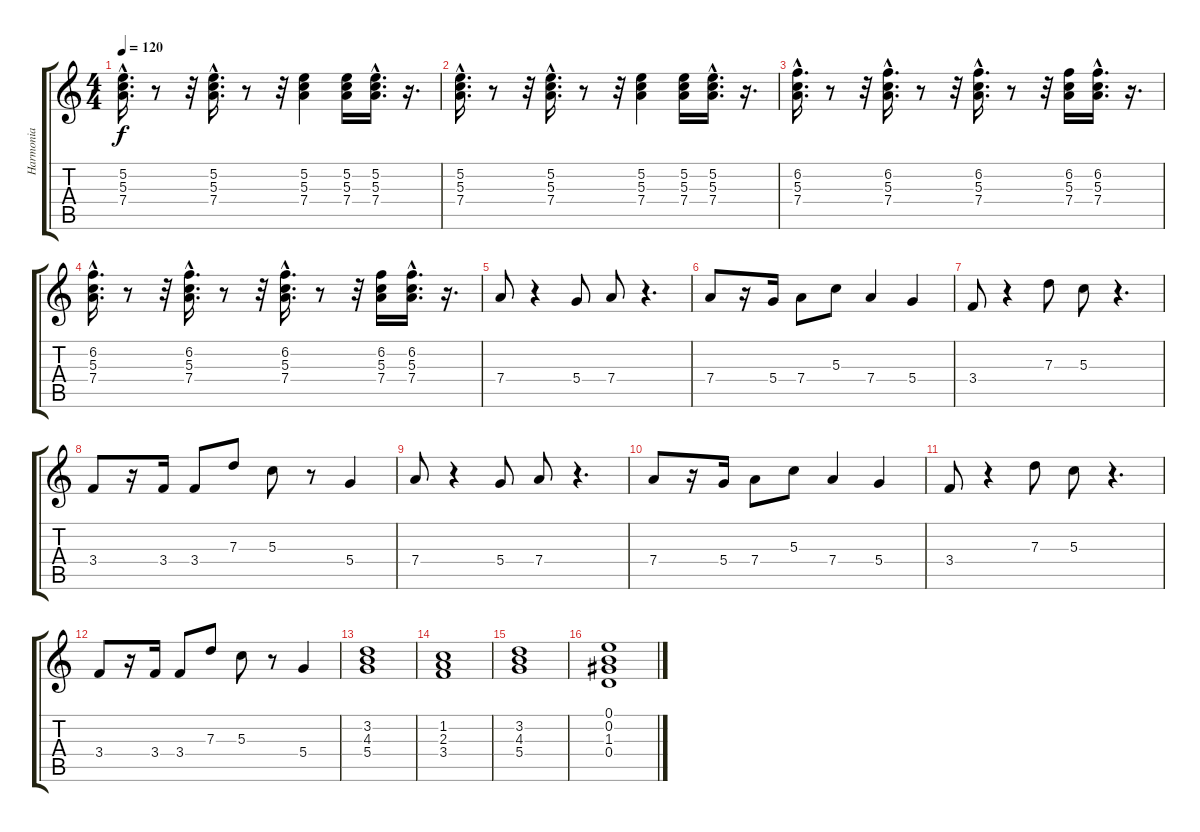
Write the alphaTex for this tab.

\track ("Harmonia" "Harmonia") {instrument distortionguitar}
\staff {score tabs}
\tuning (E4 B3 G3 D3 A2 E2) {hide}
\ts (4 4)
\tempo 120
\clef g2
\ks c
(5.2{hac} 5.3{hac} 7.4{hac}).16{d dy f} r.8 r.32 (5.2{hac} 5.3{hac} 7.4{hac}).16{d} r.8 r.32 (5.2 5.3 7.4).4 (5.2 5.3 7.4).16 (5.2{hac} 5.3{hac} 7.4{hac}).16{d} r.16{d} |
(5.2{hac} 5.3{hac} 7.4{hac}).16{d} r.8 r.32 (5.2{hac} 5.3{hac} 7.4{hac}).16{d} r.8 r.32 (5.2 5.3 7.4).4 (5.2 5.3 7.4).16 (5.2{hac} 5.3{hac} 7.4{hac}).16{d} r.16{d} |
(6.2{hac} 5.3{hac} 7.4{hac}).16{d} r.8 r.32 (6.2{hac} 5.3{hac} 7.4{hac}).16{d} r.8 r.32 (6.2{hac} 5.3{hac} 7.4{hac}).16{d} r.8 r.32 (6.2 5.3 7.4).16 (6.2{hac} 5.3{hac} 7.4{hac}).16{d} r.16{d} |
(6.2{hac} 5.3{hac} 7.4{hac}).16{d} r.8 r.32 (6.2{hac} 5.3{hac} 7.4{hac}).16{d} r.8 r.32 (6.2{hac} 5.3{hac} 7.4{hac}).16{d} r.8 r.32 (6.2 5.3 7.4).16 (6.2{hac} 5.3{hac} 7.4{hac}).16{d} r.16{d} |
7.4.8 r.4 5.4.8 7.4.8 r.4{d} |
7.4.8 r.16 5.4.16 7.4.8 5.3.8 7.4.4 5.4.4 |
3.4.8 r.4 7.3.8 5.3.8 r.4{d} |
3.4.8 r.16 3.4.16 3.4.8 7.3.8 5.3.8 r.8 5.4.4 |
7.4.8 r.4 5.4.8 7.4.8 r.4{d} |
7.4.8 r.16 5.4.16 7.4.8 5.3.8 7.4.4 5.4.4 |
3.4.8 r.4 7.3.8 5.3.8 r.4{d} |
3.4.8 r.16 3.4.16 3.4.8 7.3.8 5.3.8 r.8 5.4.4 |
(3.2 4.3 5.4).1 |
(1.2 2.3 3.4).1 |
(3.2 4.3 5.4).1 |
(0.1 0.2 1.3 0.4).1
